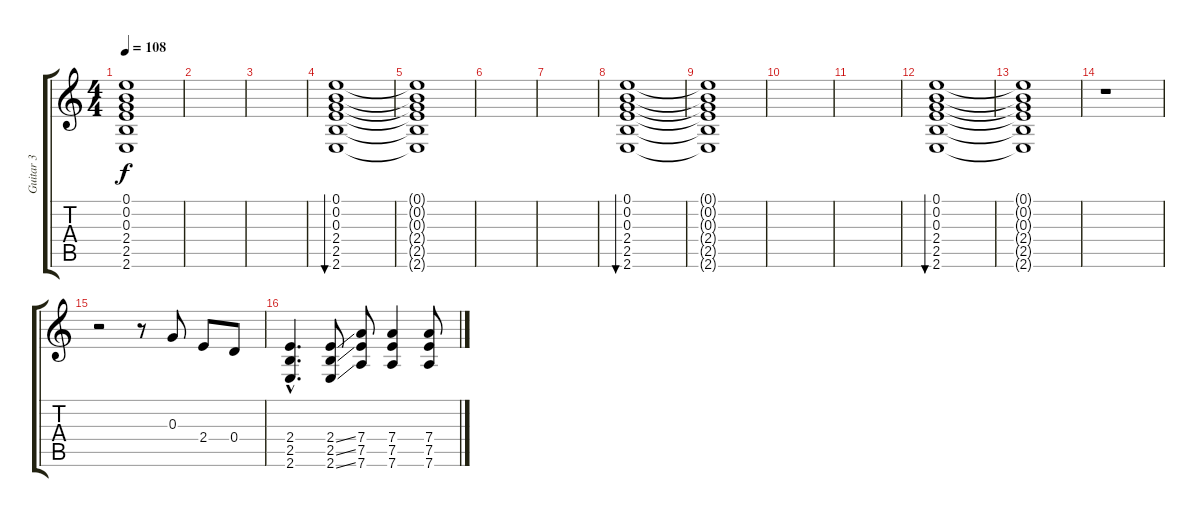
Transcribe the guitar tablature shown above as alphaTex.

\track ("Guitar 3" "Guitar 3") {instrument electricguitarclean}
\staff {score tabs}
\tuning (E4 B3 G3 D3 A2 D2) {hide}
\ts (4 4)
\tempo 108
\clef g2
\ks c
(0.1{t} 0.2{t} 0.3{t} 2.4{t} 2.5{t} 2.6{t}).1{dy f} |
|
|
(0.1 0.2 0.3 2.4 2.5 2.6).1{bu 240} |
(0.1{t} 0.2{t} 0.3{t} 2.4{t} 2.5{t} 2.6{t}).1 |
|
|
(0.1 0.2 0.3 2.4 2.5 2.6).1{bu 240} |
(0.1{t} 0.2{t} 0.3{t} 2.4{t} 2.5{t} 2.6{t}).1 |
|
|
(0.1 0.2 0.3 2.4 2.5 2.6).1{bu 240} |
(0.1{t} 0.2{t} 0.3{t} 2.4{t} 2.5{t} 2.6{t}).1 |
r.1 |
r.2 r.8 0.3.8 2.4.8 0.4.8 |
(2.4{hac} 2.5{hac} 2.6{hac}).4{d} (2.4{ss} 2.5{ss} 2.6{ss}).8 (7.4 7.5 7.6).8 (7.4 7.5 7.6).4 (7.4{ss} 7.5{ss} 7.6{ss}).8
